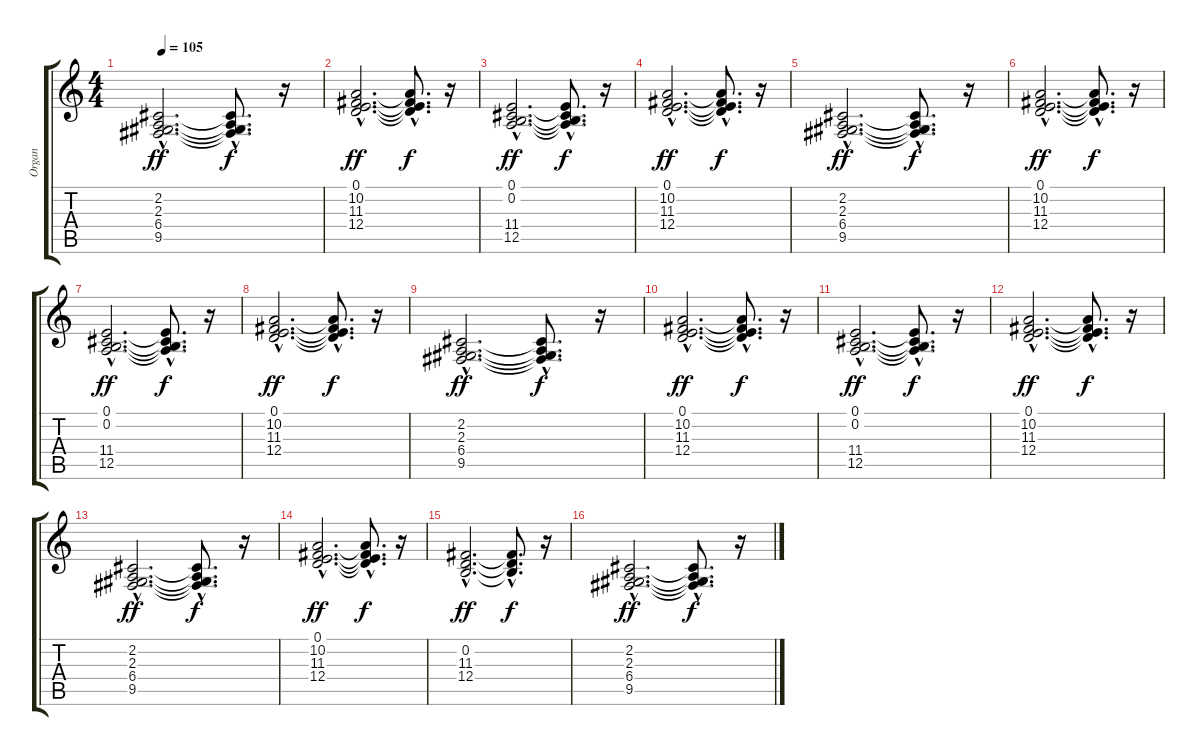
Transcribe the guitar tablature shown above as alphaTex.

\track ("Organ" "Organ") {instrument drawbarorgan}
\staff {score tabs}
\tuning (E4 B3 G3 D3 A2 E2) {hide}
\ts (4 4)
\tempo 105
\clef g2
\ks c
(2.2{hac} 2.3{hac} 6.4{hac} 9.5{hac}).2{d dy ff} (2.2{hac t} 2.3{hac t} 6.4{hac t} 9.5{hac t}).8{d dy f} r.16 |
(0.1{hac} 10.2{hac} 11.3{hac} 12.4{hac}).2{d dy ff} (0.1{hac t} 10.2{hac t} 11.3{hac t} 12.4{hac t}).8{d dy f} r.16 |
(0.1{hac} 0.2{hac} 11.4{hac} 12.5{hac}).2{d dy ff} (0.1{hac t} 0.2{hac t} 11.4{hac t} 12.5{hac t}).8{d dy f} r.16 |
(0.1{hac} 10.2{hac} 11.3{hac} 12.4{hac}).2{d dy ff} (0.1{hac t} 10.2{hac t} 11.3{hac t} 12.4{hac t}).8{d dy f} r.16 |
(2.2{hac} 2.3{hac} 6.4{hac} 9.5{hac}).2{d dy ff} (2.2{hac t} 2.3{hac t} 6.4{hac t} 9.5{hac t}).8{d dy f} r.16 |
(0.1{hac} 10.2{hac} 11.3{hac} 12.4{hac}).2{d dy ff} (0.1{hac t} 10.2{hac t} 11.3{hac t} 12.4{hac t}).8{d dy f} r.16 |
(0.1{hac} 0.2{hac} 11.4{hac} 12.5{hac}).2{d dy ff} (0.1{hac t} 0.2{hac t} 11.4{hac t} 12.5{hac t}).8{d dy f} r.16 |
(0.1{hac} 10.2{hac} 11.3{hac} 12.4{hac}).2{d dy ff} (0.1{hac t} 10.2{hac t} 11.3{hac t} 12.4{hac t}).8{d dy f} r.16 |
(2.2{hac} 2.3{hac} 6.4{hac} 9.5{hac}).2{d dy ff} (2.2{hac t} 2.3{hac t} 6.4{hac t} 9.5{hac t}).8{d dy f} r.16 |
(0.1{hac} 10.2{hac} 11.3{hac} 12.4{hac}).2{d dy ff} (0.1{hac t} 10.2{hac t} 11.3{hac t} 12.4{hac t}).8{d dy f} r.16 |
(0.1{hac} 0.2{hac} 11.4{hac} 12.5{hac}).2{d dy ff} (0.1{hac t} 0.2{hac t} 11.4{hac t} 12.5{hac t}).8{d dy f} r.16 |
(0.1{hac} 10.2{hac} 11.3{hac} 12.4{hac}).2{d dy ff} (0.1{hac t} 10.2{hac t} 11.3{hac t} 12.4{hac t}).8{d dy f} r.16 |
(2.2{hac} 2.3{hac} 6.4{hac} 9.5{hac}).2{d dy ff} (2.2{hac t} 2.3{hac t} 6.4{hac t} 9.5{hac t}).8{d dy f} r.16 |
(0.1{hac} 10.2{hac} 11.3{hac} 12.4{hac}).2{d dy ff} (0.1{hac t} 10.2{hac t} 11.3{hac t} 12.4{hac t}).8{d dy f} r.16 |
(0.2{hac} 11.3{hac} 12.4{hac}).2{d dy ff} (0.2{hac t} 11.3{hac t} 12.4{hac t}).8{d dy f} r.16 |
(2.2{hac} 2.3{hac} 6.4{hac} 9.5{hac}).2{d dy ff} (2.2{hac t} 2.3{hac t} 6.4{hac t} 9.5{hac t}).8{d dy f} r.16
